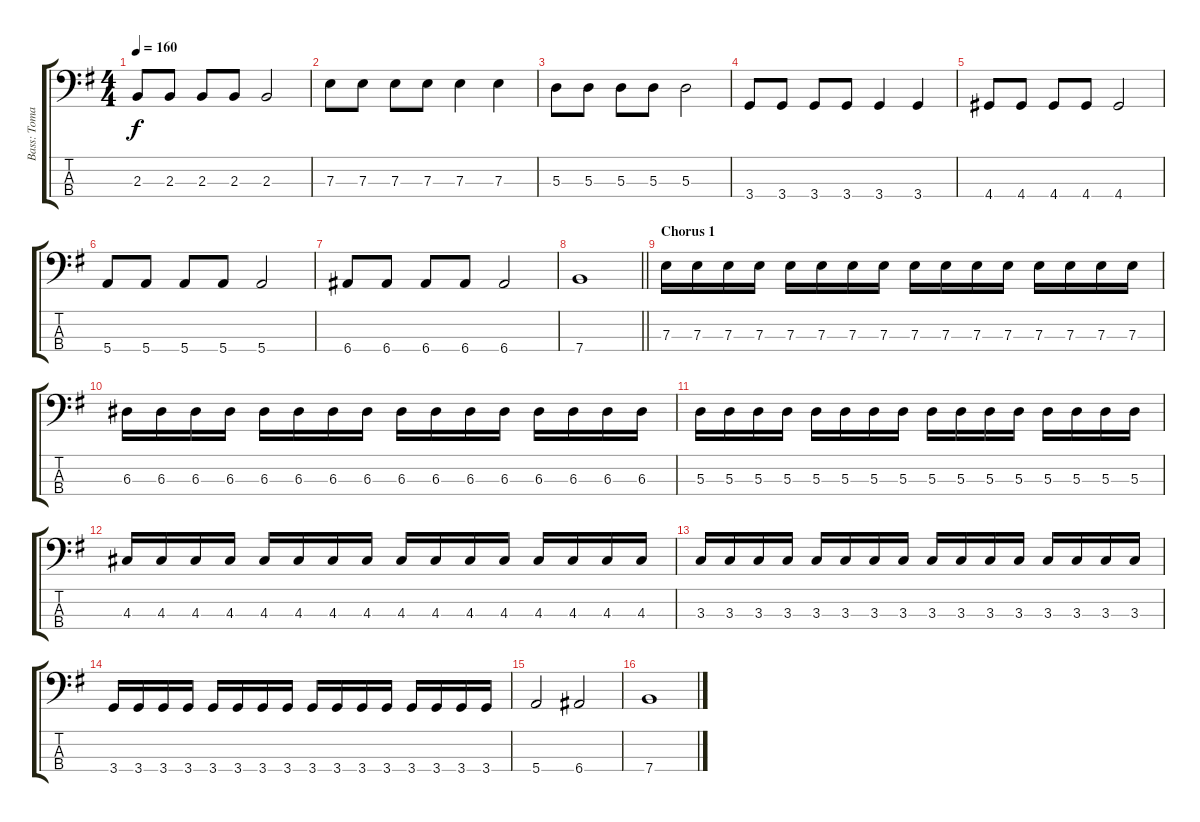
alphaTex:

\track ("Bass: Tomas Stolt" "Bass: Toma") {instrument electricbassfinger}
\staff {score tabs}
\tuning (G2 D2 A1 E1) {hide}
\ts (4 4)
\tempo 160
\clef f4
\ks eminor
2.3.8{dy f} 2.3.8 2.3.8 2.3.8 2.3.2 |
7.3.8 7.3.8 7.3.8 7.3.8 7.3.4 7.3.4 |
5.3.8 5.3.8 5.3.8 5.3.8 5.3.2 |
3.4.8 3.4.8 3.4.8 3.4.8 3.4.4 3.4.4 |
4.4.8 4.4.8 4.4.8 4.4.8 4.4.2 |
5.4.8 5.4.8 5.4.8 5.4.8 5.4.2 |
6.4.8 6.4.8 6.4.8 6.4.8 6.4.2 |
\barLineRight lightlight
7.4.1 |
\section ("" "Chorus 1")
7.3.16 7.3.16 7.3.16 7.3.16 7.3.16 7.3.16 7.3.16 7.3.16 7.3.16 7.3.16 7.3.16 7.3.16 7.3.16 7.3.16 7.3.16 7.3.16 |
6.3.16 6.3.16 6.3.16 6.3.16 6.3.16 6.3.16 6.3.16 6.3.16 6.3.16 6.3.16 6.3.16 6.3.16 6.3.16 6.3.16 6.3.16 6.3.16 |
5.3.16 5.3.16 5.3.16 5.3.16 5.3.16 5.3.16 5.3.16 5.3.16 5.3.16 5.3.16 5.3.16 5.3.16 5.3.16 5.3.16 5.3.16 5.3.16 |
4.3.16 4.3.16 4.3.16 4.3.16 4.3.16 4.3.16 4.3.16 4.3.16 4.3.16 4.3.16 4.3.16 4.3.16 4.3.16 4.3.16 4.3.16 4.3.16 |
3.3.16 3.3.16 3.3.16 3.3.16 3.3.16 3.3.16 3.3.16 3.3.16 3.3.16 3.3.16 3.3.16 3.3.16 3.3.16 3.3.16 3.3.16 3.3.16 |
3.4.16 3.4.16 3.4.16 3.4.16 3.4.16 3.4.16 3.4.16 3.4.16 3.4.16 3.4.16 3.4.16 3.4.16 3.4.16 3.4.16 3.4.16 3.4.16 |
5.4.2 6.4.2 |
7.4.1
